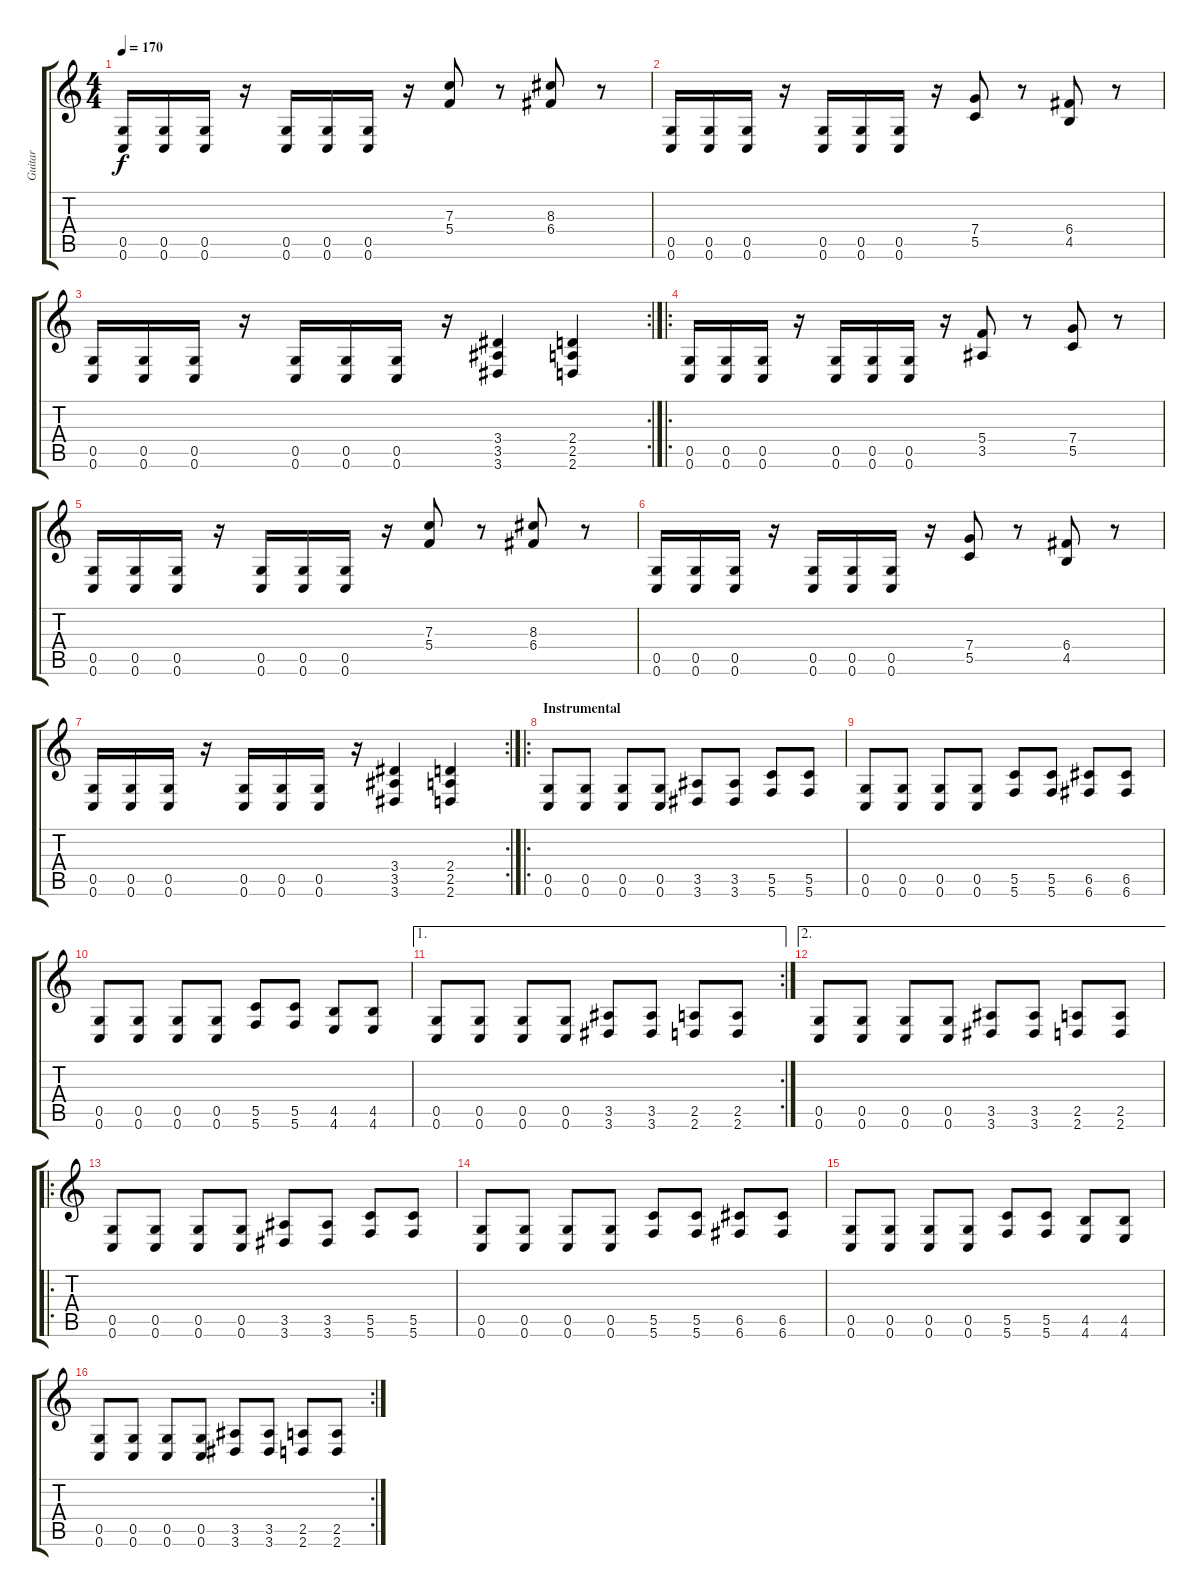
\track ("Guitar" "Guitar") {instrument distortionguitar}
\staff {score tabs}
\tuning (D4 A3 F3 C3 G2 C2) {hide}
\ts (4 4)
\tempo 170
\clef g2
\ks c
(0.5 0.6).16{dy f} (0.5 0.6).16 (0.5 0.6).16 r.16 (0.5 0.6).16 (0.5 0.6).16 (0.5 0.6).16 r.16 (7.3 5.4).8 r.8 (8.3 6.4).8 r.8 |
(0.5 0.6).16 (0.5 0.6).16 (0.5 0.6).16 r.16 (0.5 0.6).16 (0.5 0.6).16 (0.5 0.6).16 r.16 (7.4 5.5).8 r.8 (6.4 4.5).8 r.8 |
\rc 2
(0.5 0.6).16 (0.5 0.6).16 (0.5 0.6).16 r.16 (0.5 0.6).16 (0.5 0.6).16 (0.5 0.6).16 r.16 (3.4 3.5 3.6).4 (2.4 2.5 2.6).4 |
\ro
(0.5 0.6).16 (0.5 0.6).16 (0.5 0.6).16 r.16 (0.5 0.6).16 (0.5 0.6).16 (0.5 0.6).16 r.16 (5.4 3.5).8 r.8 (7.4 5.5).8 r.8 |
(0.5 0.6).16 (0.5 0.6).16 (0.5 0.6).16 r.16 (0.5 0.6).16 (0.5 0.6).16 (0.5 0.6).16 r.16 (7.3 5.4).8 r.8 (8.3 6.4).8 r.8 |
(0.5 0.6).16 (0.5 0.6).16 (0.5 0.6).16 r.16 (0.5 0.6).16 (0.5 0.6).16 (0.5 0.6).16 r.16 (7.4 5.5).8 r.8 (6.4 4.5).8 r.8 |
\rc 2
(0.5 0.6).16 (0.5 0.6).16 (0.5 0.6).16 r.16 (0.5 0.6).16 (0.5 0.6).16 (0.5 0.6).16 r.16 (3.4 3.5 3.6).4 (2.4 2.5 2.6).4 |
\ro
\section ("" "Instrumental")
(0.5 0.6).8 (0.5 0.6).8 (0.5 0.6).8 (0.5 0.6).8 (3.5 3.6).8 (3.5 3.6).8 (5.5 5.6).8 (5.5 5.6).8 |
(0.5 0.6).8 (0.5 0.6).8 (0.5 0.6).8 (0.5 0.6).8 (5.5 5.6).8 (5.5 5.6).8 (6.5 6.6).8 (6.5 6.6).8 |
(0.5 0.6).8 (0.5 0.6).8 (0.5 0.6).8 (0.5 0.6).8 (5.5 5.6).8 (5.5 5.6).8 (4.5 4.6).8 (4.5 4.6).8 |
\ae 1
\rc 2
(0.5 0.6).8 (0.5 0.6).8 (0.5 0.6).8 (0.5 0.6).8 (3.5 3.6).8 (3.5 3.6).8 (2.5 2.6).8 (2.5 2.6).8 |
\ae 2
(0.5 0.6).8 (0.5 0.6).8 (0.5 0.6).8 (0.5 0.6).8 (3.5 3.6).8 (3.5 3.6).8 (2.5 2.6).8 (2.5 2.6).8 |
\ro
(0.5 0.6).8 (0.5 0.6).8 (0.5 0.6).8 (0.5 0.6).8 (3.5 3.6).8 (3.5 3.6).8 (5.5 5.6).8 (5.5 5.6).8 |
(0.5 0.6).8 (0.5 0.6).8 (0.5 0.6).8 (0.5 0.6).8 (5.5 5.6).8 (5.5 5.6).8 (6.5 6.6).8 (6.5 6.6).8 |
(0.5 0.6).8 (0.5 0.6).8 (0.5 0.6).8 (0.5 0.6).8 (5.5 5.6).8 (5.5 5.6).8 (4.5 4.6).8 (4.5 4.6).8 |
\rc 2
(0.5 0.6).8 (0.5 0.6).8 (0.5 0.6).8 (0.5 0.6).8 (3.5 3.6).8 (3.5 3.6).8 (2.5 2.6).8 (2.5 2.6).8
